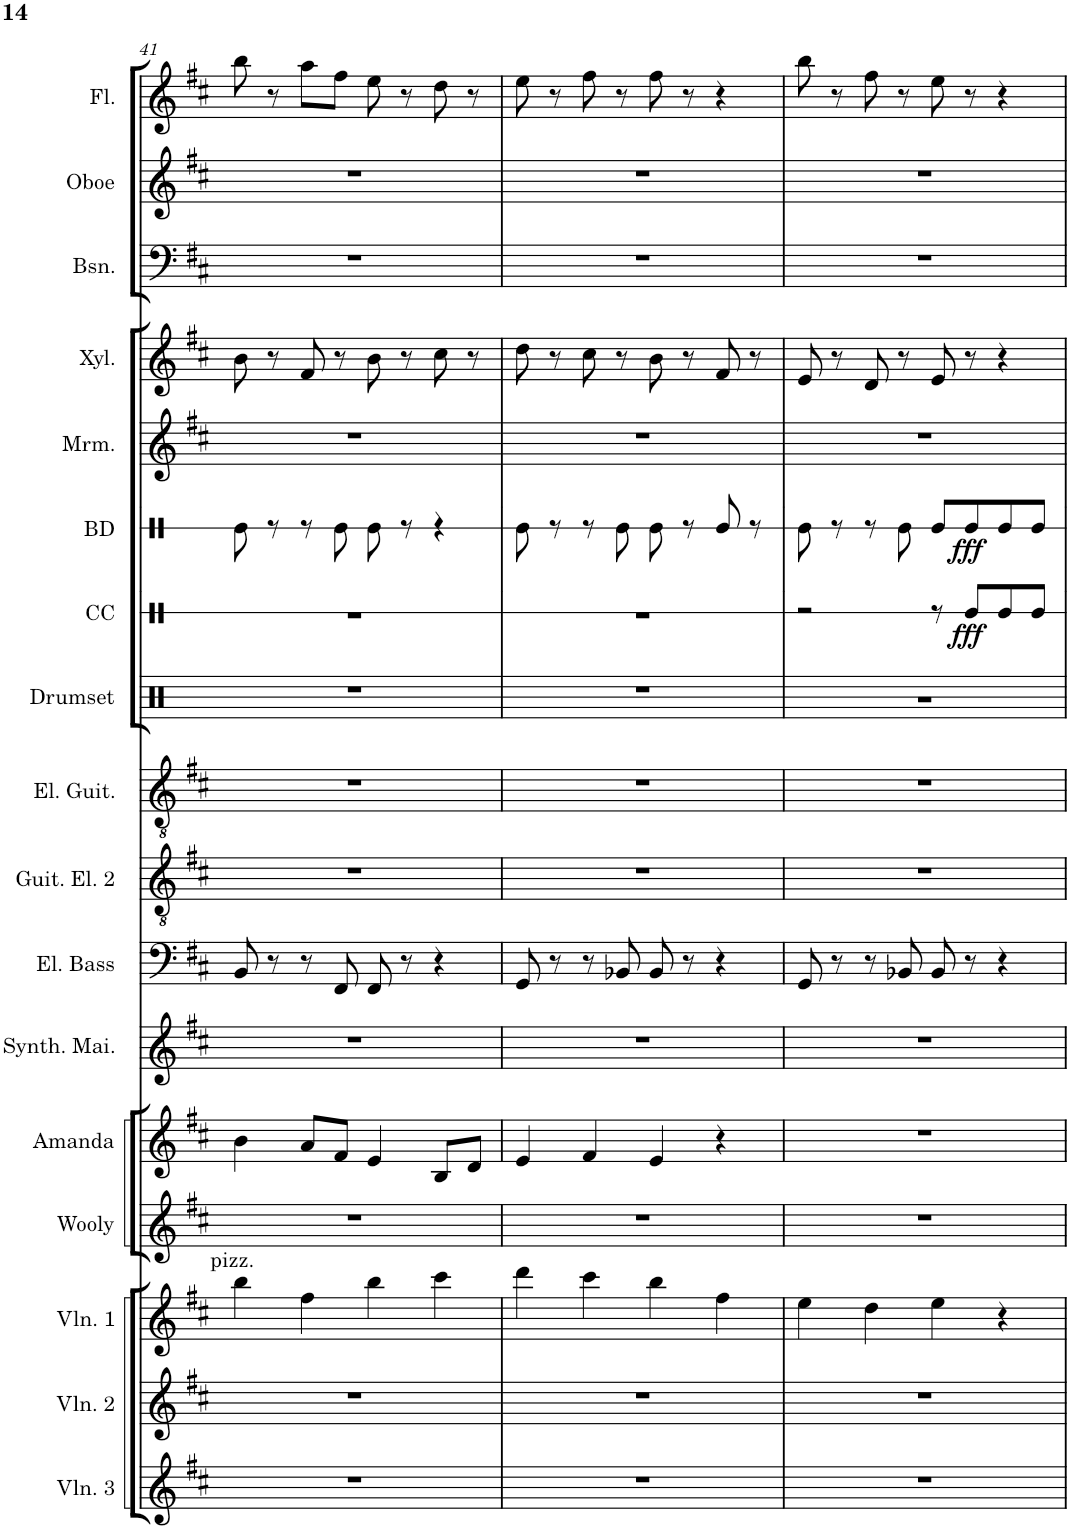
**kern	**kern	**kern	**kern	**kern	**kern	**kern	**kern	**kern	**kern	**kern	**dynam	**kern	**dynam	**kern	**kern	**kern	**kern	**kern
*part17	*part16	*part15	*part14	*part13	*part12	*part11	*part10	*part9	*part8	*part7	*part7	*part6	*part6	*part5	*part4	*part3	*part2	*part1
*staff17	*staff16	*staff15	*staff14	*staff13	*staff12	*staff11	*staff10	*staff9	*staff8	*staff7	*staff7	*staff6	*staff6	*staff5	*staff4	*staff3	*staff2	*staff1
*I"Violon 3	*I"Violon 2	*I"Violon 1	*I"Wooly	*I"Amanda	*I"Synthesizer	*I"Electric Bass	*I"Electric Guitar 2	*I"Electric Guitar	*I"Drumset	*I"Snare Drum	*	*I"Bass Drum	*	*I"Marimba	*I"Xylophone	*I"Bassoon	*I"Oboe	*I"Flute
*I'Vln. 3	*I'Vln. 2	*I'Vln. 1	*I'Wooly	*I'Amanda	*	*I'El. Bass	*	*I'El. Guit.	*I'Drumset	*	*	*I'BD	*	*I'Mrm.	*I'Xyl.	*I'Bsn.	*I'Oboe	*I'Fl.
!!LO:PB:g=z
*clefG2	*clefG2	*clefG2	*clefG2	*clefG2	*clefG2	*clefF4	*clefGv2	*clefGv2	*clefX	*clefX	*	*clefX	*	*clefG2	*clefG2	*clefF4	*clefG2	*clefG2
*	*	*	*	*	*	*Trd7c12	*	*	*	*	*	*	*	*	*Trd-7c-12	*	*	*
*k[f#c#]	*k[f#c#]	*k[f#c#]	*k[f#c#]	*k[f#c#]	*k[f#c#]	*k[f#c#]	*k[f#c#]	*k[f#c#]	*k[]	*k[]	*	*k[]	*	*k[f#c#]	*k[f#c#]	*k[f#c#]	*k[f#c#]	*k[f#c#]
*M4/4	*M4/4	*M4/4	*M4/4	*M4/4	*M4/4	*M4/4	*M4/4	*M4/4	*M4/4	*M4/4	*	*M4/4	*	*M4/4	*M4/4	*M4/4	*M4/4	*M4/4
=41	=41	=41	=41	=41	=41	=41	=41	=41	=41	=41	=41	=41	=41	=41	=41	=41	=41	=41
!	!	!LO:TX:a:t=pizz.	!	!	!	!	!	!	!	!	!	!	!	!	!	!	!	!
1r	1r	4bb\	1r	4b\	1r	8BB/	1r	1r	1r	1r	.	8Re\	.	1r	8b\	1r	1r	8bb\
.	.	.	.	.	.	8r	.	.	.	.	.	8r	.	.	8r	.	.	8r
.	.	4ff#\	.	8a/L	.	8r	.	.	.	.	.	8r	.	.	8f#/	.	.	8aa\L
.	.	.	.	8f#/J	.	8FF#/	.	.	.	.	.	8Re\	.	.	8r	.	.	8ff#\J
.	.	4bb\	.	4e/	.	8FF#/	.	.	.	.	.	8Re\	.	.	8b\	.	.	8ee\
.	.	.	.	.	.	8r	.	.	.	.	.	8r	.	.	8r	.	.	8r
.	.	4ccc#\	.	8B/L	.	4r	.	.	.	.	.	4r	.	.	8cc#\	.	.	8dd\
.	.	.	.	8d/J	.	.	.	.	.	.	.	.	.	.	8r	.	.	8r
=42	=42	=42	=42	=42	=42	=42	=42	=42	=42	=42	=42	=42	=42	=42	=42	=42	=42	=42
1r	1r	4ddd\	1r	4e/	1r	8GG/	1r	1r	1r	1r	.	8Re\	.	1r	8dd\	1r	1r	8ee\
.	.	.	.	.	.	8r	.	.	.	.	.	8r	.	.	8r	.	.	8r
.	.	4ccc#\	.	4f#/	.	8r	.	.	.	.	.	8r	.	.	8cc#\	.	.	8ff#\
.	.	.	.	.	.	8BB-X/	.	.	.	.	.	8Re\	.	.	8r	.	.	8r
.	.	4bb\	.	4e/	.	8BB-/	.	.	.	.	.	8Re\	.	.	8b\	.	.	8ff#\
.	.	.	.	.	.	8r	.	.	.	.	.	8r	.	.	8r	.	.	8r
.	.	4ff#\	.	4r	.	4r	.	.	.	.	.	8Re/	.	.	8f#/	.	.	4r
.	.	.	.	.	.	.	.	.	.	.	.	8r	.	.	8r	.	.	.
=43	=43	=43	=43	=43	=43	=43	=43	=43	=43	=43	=43	=43	=43	=43	=43	=43	=43	=43
1r	1r	4ee\	1r	1r	1r	8GG/	1r	1r	1rg	2r	.	8Re\	.	1r	8e/	1r	1r	8bb\
.	.	.	.	.	.	8r	.	.	.	.	.	8r	.	.	8r	.	.	8r
.	.	4dd\	.	.	.	8r	.	.	.	.	.	8r	.	.	8d/	.	.	8ff#\
.	.	.	.	.	.	8BB-X/	.	.	.	.	.	8Re\	.	.	8r	.	.	8r
.	.	4ee\	.	.	.	8BB-/	.	.	.	8r	.	8Re/L	.	.	8e/	.	.	8ee\
!	!	!	!	!	!	!	!	!	!	!	!LO:DY:b	!	!LO:DY:b	!	!	!	!	!
.	.	.	.	.	.	8r	.	.	.	8Re/L	fff	8Re/	fff	.	8r	.	.	8r
.	.	4r	.	.	.	4r	.	.	.	8Re/	.	8Re/	.	.	4r	.	.	4r
.	.	.	.	.	.	.	.	.	.	8Re/J	.	8Re/J	.	.	.	.	.	.
=	=	=	=	=	=	=	=	=	=	=	=	=	=	=	=	=	=	=
*-	*-	*-	*-	*-	*-	*-	*-	*-	*-	*-	*-	*-	*-	*-	*-	*-	*-	*-
